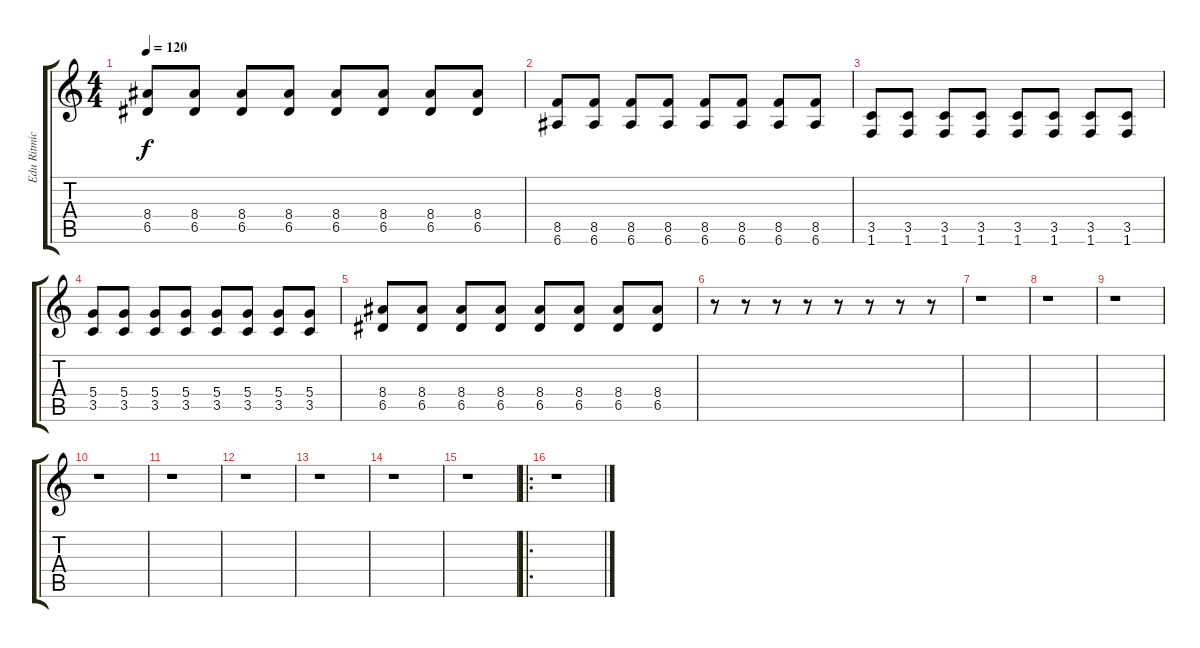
\track ("Edu Ritmica" "Edu Ritmic") {instrument distortionguitar}
\staff {score tabs}
\tuning (E4 B3 G3 D3 A2 E2) {hide}
\ts (4 4)
\tempo 120
\clef g2
\ks c
(8.4 6.5).8{dy f} (8.4 6.5).8 (8.4 6.5).8 (8.4 6.5).8 (8.4 6.5).8 (8.4 6.5).8 (8.4 6.5).8 (8.4 6.5).8 |
(8.5 6.6).8 (8.5 6.6).8 (8.5 6.6).8 (8.5 6.6).8 (8.5 6.6).8 (8.5 6.6).8 (8.5 6.6).8 (8.5 6.6).8 |
(3.5 1.6).8 (3.5 1.6).8 (3.5 1.6).8 (3.5 1.6).8 (3.5 1.6).8 (3.5 1.6).8 (3.5 1.6).8 (3.5 1.6).8 |
(5.4 3.5).8 (5.4 3.5).8 (5.4 3.5).8 (5.4 3.5).8 (5.4 3.5).8 (5.4 3.5).8 (5.4 3.5).8 (5.4 3.5).8 |
(8.4 6.5).8 (8.4 6.5).8 (8.4 6.5).8 (8.4 6.5).8 (8.4 6.5).8 (8.4 6.5).8 (8.4 6.5).8 (8.4 6.5).8 |
r.8 r.8 r.8 r.8 r.8 r.8 r.8 r.8 |
r.1 |
r.1 |
r.1 |
r.1 |
r.1 |
r.1 |
r.1 |
r.1 |
r.1 |
\ro
r.1
